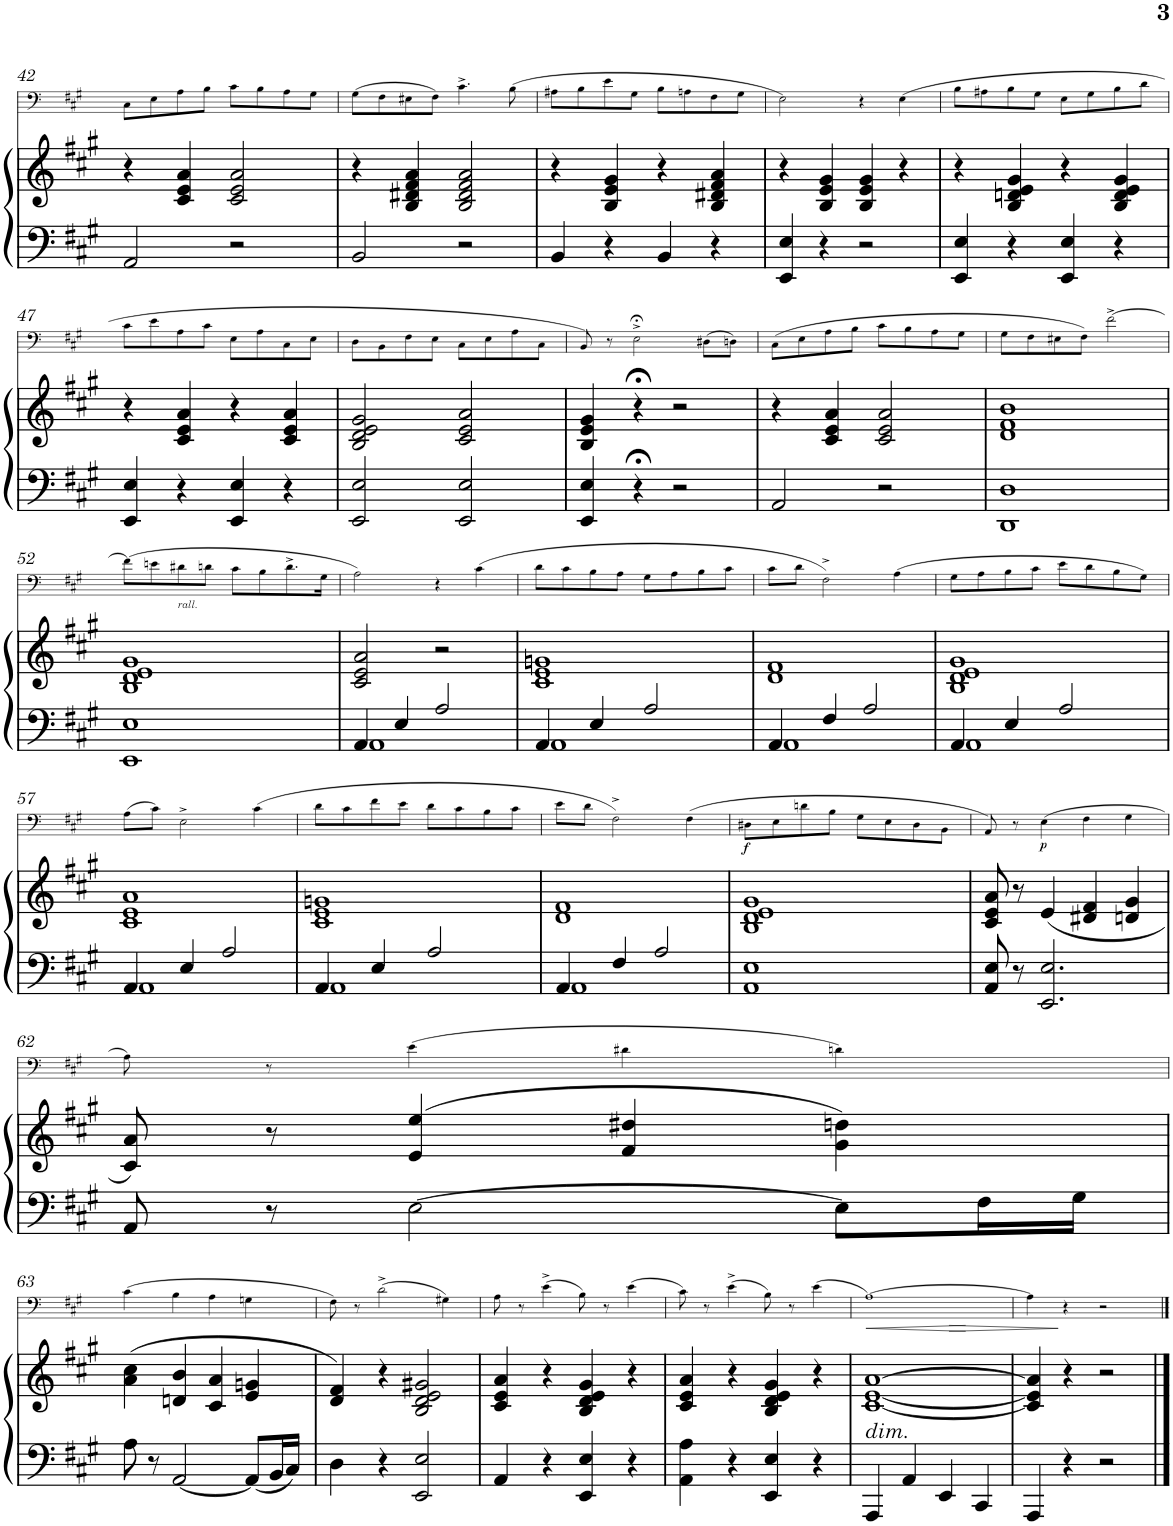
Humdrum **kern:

**kern	**kern	**kern	**dynam
*part2	*part2	*part1	*part1
*staff3	*staff2	*staff1	*staff1
*I"Piano	*	*I"Trombone	*
*I'Pno	*	*I'Trb	*
!!LO:PB:g=z
*clefF4	*clefG2	*clefF4	*
*k[f#c#g#]	*k[f#c#g#]	*k[f#c#g#]	*
*M4/4	*M4/4	*M4/4	*
*met(c)	*met(c)	*met(c)	*
=42	=42	=42	=42
2AA/	4r	8C#\L	.
.	.	8E\	.
.	4c#/ 4e/ 4a/	8A\	.
.	.	8B\J	.
2r	2c#/ 2e/ 2a/	8c#\L	.
.	.	8B\	.
.	.	8A\	.
.	.	8G#\J	.
=43	=43	=43	=43
2BB/	4r	(8G#\L	.
.	.	8F#\	.
.	4B/ 4d#X/ 4f#/ 4a/	8E#X\	.
.	.	8F#\J)	.
2r	2B/ 2d#/ 2f#/ 2a/	4.c#^\	.
.	.	(8B\	.
=44	=44	=44	=44
4BB/	4r	8A#X\L	.
.	.	8B\	.
4r	4B/ 4e/ 4g#/	8e\	.
.	.	8G#\J	.
4BB/	4r	8B\L	.
.	.	8An\	.
4r	4B/ 4d#X/ 4f#/ 4a/	8F#\	.
.	.	8G#\J	.
=45	=45	=45	=45
4EE/ 4E/	4r	2E\)	.
4r	4B/ 4e/ 4g#/	.	.
2r	4B/ 4e/ 4g#/	4r	.
.	4r	(4E\	.
=46	=46	=46	=46
4EE/ 4E/	4r	8B\L	.
.	.	8A#X\	.
4r	4B/ 4dn/ 4e/ 4g#/	8B\	.
.	.	8G#\J	.
4EE/ 4E/	4r	8E\L	.
.	.	8G#\	.
4r	4B/ 4d/ 4e/ 4g#/	8B\	.
.	.	8d\J	.
!!LO:LB:g=z
=47	=47	=47	=47
4EE/ 4E/	4r	8c#\L	.
.	.	8e\	.
4r	4c#/ 4e/ 4a/	8A\	.
.	.	8c#\J	.
4EE/ 4E/	4r	8E\L	.
.	.	8A\	.
4r	4c#/ 4e/ 4a/	8C#\	.
.	.	8E\J	.
=48	=48	=48	=48
2EE/ 2E/	2B/ 2d/ 2e/ 2g#/	8D\L	.
.	.	8BB\	.
.	.	8F#\	.
.	.	8E\J	.
2EE/ 2E/	2c#/ 2e/ 2a/	8C#\L	.
.	.	8E\	.
.	.	8A\	.
.	.	8C#\J	.
=49	=49	=49	=49
4EE/ 4E/	4B/ 4e/ 4g#/	8BB/)	.
.	.	8r	.
4r;<	4r;<	2E;<^\	.
2r	2r	.	.
.	.	(8D#X\L	.
.	.	8Dn\J)	.
=50	=50	=50	=50
2AA/	4r	(8C#\L	.
.	.	8E\	.
.	4c#/ 4e/ 4a/	8A\	.
.	.	8B\J	.
2r	2c#/ 2e/ 2a/	8c#\L	.
.	.	8B\	.
.	.	8A\	.
.	.	8G#\J	.
=51	=51	=51	=51
1DD 1D	1d 1f# 1b	8G#\L	.
.	.	8F#\	.
.	.	8E#X\	.
.	.	8F#\J)	.
.	.	[2f#^\	.
!!LO:LB:g=z
=52	=52	=52	=52
1EE 1E	1B 1d 1e 1g#	(8f#\L]	.
.	.	8en\	.
!	!	!LO:TX:b:i:t=rall.	!
.	.	8d#X\	.
.	.	8dn\J	.
.	.	8c#\L	.
.	.	8B\	.
.	.	8.d^\	.
.	.	16G#\Jk	.
=53	=53	=53	=53
*^	*	*	*
4AA/	1AA	2c#/ 2e/ 2a/	2A\)	.
4E/	.	.	.	.
2A/	.	2r	4r	.
.	.	.	(4c#\	.
=54	=54	=54	=54	=54
4AA/	1AA	1c# 1e 1gn	8d\L	.
.	.	.	8c#\	.
4E/	.	.	8B\	.
.	.	.	8A\J	.
2A/	.	.	8G#\L	.
.	.	.	8A\	.
.	.	.	8B\	.
.	.	.	8c#\J	.
=55	=55	=55	=55	=55
4AA/	1AA	1d 1f#	8c#\L	.
.	.	.	8d\J	.
4F#/	.	.	2F#^\)	.
2A/	.	.	.	.
.	.	.	(4A\	.
=56	=56	=56	=56	=56
4AA/	1AA	1B 1d 1e 1g#	8G#\L	.
.	.	.	8A\	.
4E/	.	.	8B\	.
.	.	.	8c#\J	.
2A/	.	.	8e\L	.
.	.	.	8d\	.
.	.	.	8B\	.
.	.	.	8G#\J)	.
!!LO:LB:g=z
=57	=57	=57	=57	=57
4AA/	1AA	1c# 1e 1a	(8A\L	.
.	.	.	8c#\J)	.
4E/	.	.	2E^\	.
2A/	.	.	.	.
.	.	.	(4c#\	.
=58	=58	=58	=58	=58
4AA/	1AA	1c# 1e 1gn	8d\L	.
.	.	.	8c#\	.
4E/	.	.	8f#\	.
.	.	.	8e\J	.
2A/	.	.	8d\L	.
.	.	.	8c#\	.
.	.	.	8B\	.
.	.	.	8c#\J	.
=59	=59	=59	=59	=59
4AA/	1AA	1d 1f#	8e\L	.
.	.	.	8d\J	.
4F#/	.	.	2F#^\)	.
2A/	.	.	.	.
.	.	.	(4F#\	.
*v	*v	*	*	*
=60	=60	=60	=60
!	!	!	!LO:DY:b
1AA 1E	1B 1d 1e 1g#	8D#X\L	f
.	.	8E\	.
.	.	8dn\	.
.	.	8B\J	.
.	.	8G#\L	.
.	.	8E\	.
.	.	8D#\	.
.	.	8BB\J	.
=61	=61	=61	=61
8AA/ 8E/	8c#/ 8e/ 8a/	8AA/)	.
8r	8r	8r	.
!	!	!	!LO:DY:b
2.EE/ 2.E/	(4e/	(4E\	p
.	4d#X/ 4f#/	4F#\	.
.	4dn/ 4g#/	4G#\	.
!!LO:LB:g=z
=62	=62	=62	=62
8AA/	8c#/ 8a/)	8A\)	.
8r	8r	8r	.
[2E\	(4e/ 4ee/	(4e\	.
.	4f#/ 4dd#X/	4d#X\	.
8E\L]	4g#\ 4ddn\)	4dn\)	.
16F#\L	.	.	.
16G#\JJ	.	.	.
!!LO:LB:g=z
=63	=63	=63	=63
8A\	(4a\ 4cc#\	(4c#\	.
8r	.	.	.
[2AA/	4dn/ 4b/	4B\	.
.	4c#/ 4a/	4A\	.
8AA/L]	4e/ 4gn/	4Gn\	.
16BB/L	.	.	.
16C#/JJ	.	.	.
=64	=64	=64	=64
4D\	4d/ 4f#/)	8F#\)	.
.	.	8r	.
4r	4r	(2d^\	.
2EE/ 2E/	2B/ 2d/ 2e/ 2g#X/	.	.
.	.	4G#X\)	.
=65	=65	=65	=65
4AA/	4c#/ 4e/ 4a/	8A\	.
.	.	8r	.
4r	4r	(4e^\	.
4EE/ 4E/	4B/ 4d/ 4e/ 4g#/	8B\)	.
.	.	8r	.
4r	4r	(4e\	.
=66	=66	=66	=66
4AA\ 4A\	4c#/ 4e/ 4a/	8c#\)	.
.	.	8r	.
4r	4r	(4e^\	.
4EE/ 4E/	4B/ 4d/ 4e/ 4g#/	8B\)	.
.	.	8r	.
4r	4r	(4e\	.
=67	=67	=67	=67
!	!LO:TX:b:i:t=dim.	!	!
!	!	!	!LO:HP:b
4AAA/	[1c# [1e [1a	[1A)	<
4AA/	.	.	.
4EE/	.	.	.
4CC#/	.	.	.
.	.	.	[
=68	=68	=68	=68
!	!	!	!LO:HP:b
4AAA/	4c#/] 4e/] 4a/]	4A\]	>
4r	4r	4r	]
2r	2r	2r	.
==	==	==	==
*-	*-	*-	*-
